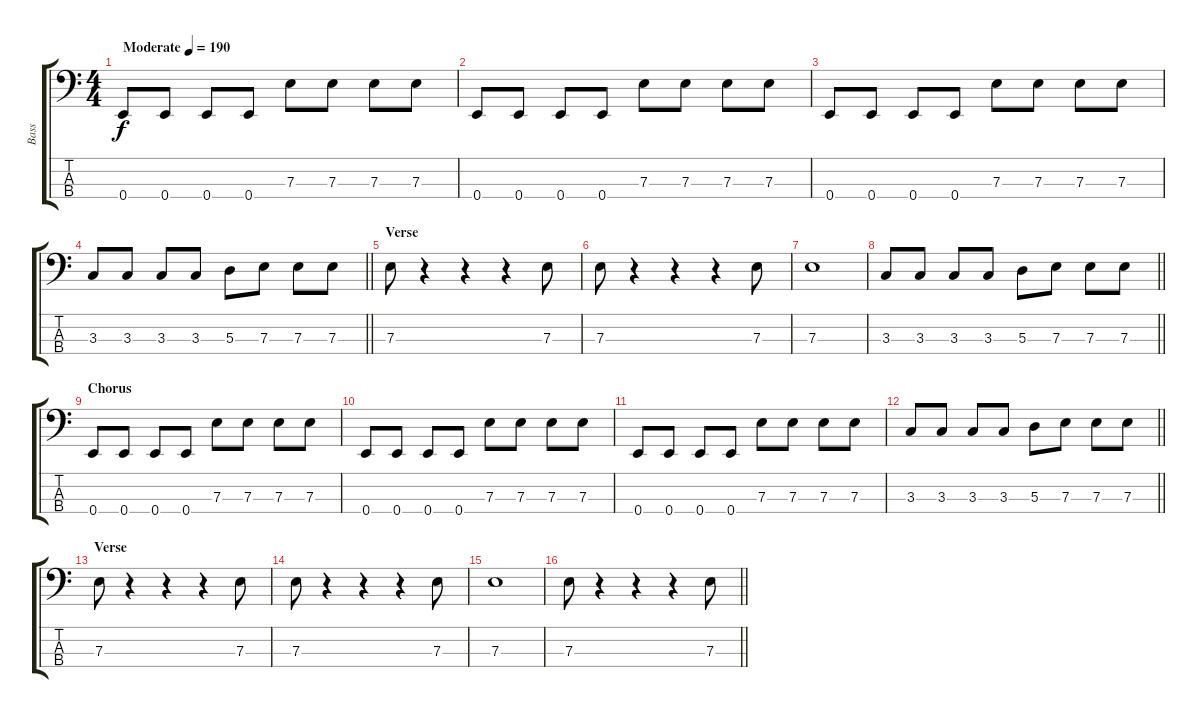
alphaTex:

\track ("Bass" "Bass") {instrument electricbasspick}
\staff {score tabs}
\tuning (G2 D2 A1 E1) {hide}
\ts (4 4)
\tempo (190 "Moderate")
\clef f4
\ks c
0.4.8{dy f instrument electricbasspick} 0.4.8 0.4.8 0.4.8 7.3.8 7.3.8 7.3.8 7.3.8 |
0.4.8 0.4.8 0.4.8 0.4.8 7.3.8 7.3.8 7.3.8 7.3.8 |
0.4.8 0.4.8 0.4.8 0.4.8 7.3.8 7.3.8 7.3.8 7.3.8 |
\barLineRight lightlight
3.3.8 3.3.8 3.3.8 3.3.8 5.3.8 7.3.8 7.3.8 7.3.8 |
\section ("" "Verse")
7.3.8 r.4 r.4 r.4 7.3.8 |
7.3.8 r.4 r.4 r.4 7.3.8 |
7.3.1 |
\barLineRight lightlight
3.3.8 3.3.8 3.3.8 3.3.8 5.3.8 7.3.8 7.3.8 7.3.8 |
\section ("" "Chorus")
0.4.8 0.4.8 0.4.8 0.4.8 7.3.8 7.3.8 7.3.8 7.3.8 |
0.4.8 0.4.8 0.4.8 0.4.8 7.3.8 7.3.8 7.3.8 7.3.8 |
0.4.8 0.4.8 0.4.8 0.4.8 7.3.8 7.3.8 7.3.8 7.3.8 |
\barLineRight lightlight
3.3.8 3.3.8 3.3.8 3.3.8 5.3.8 7.3.8 7.3.8 7.3.8 |
\section ("" "Verse")
7.3.8 r.4 r.4 r.4 7.3.8 |
7.3.8 r.4 r.4 r.4 7.3.8 |
7.3.1 |
\barLineRight lightlight
7.3.8 r.4 r.4 r.4 7.3.8
